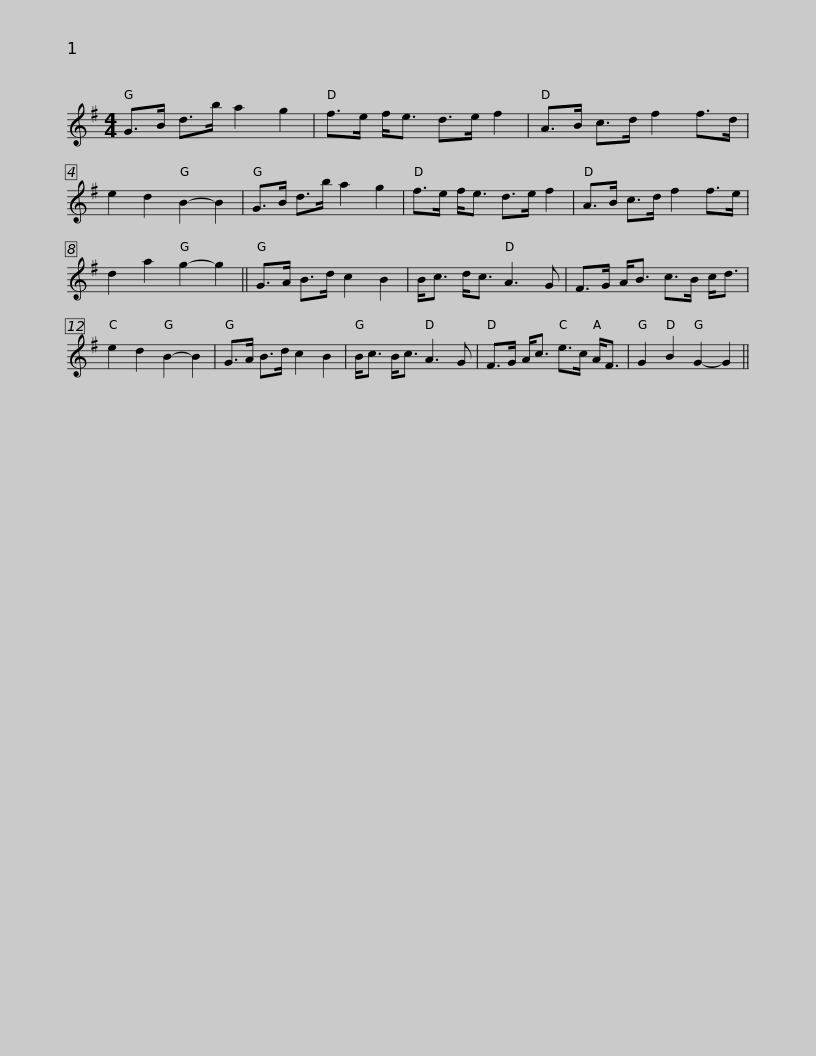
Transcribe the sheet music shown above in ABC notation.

X:1
L:1/8
M:4/4
I:linebreak $
K:G
V:1 treble
V:1
 G>B d>b a2 g2 | f>e f<e d>e f2 | A>B c>d f2 f>d | e2 d2 B2- B2 | G>B d>b a2 g2 | %5
 f>e f<e d>e f2 |$ A>B c>d f2 f>e | d2 a2 g2- g2 || G>A B>d c2 B2 | B<c d<c A3 G | %10
 F>G A<B c>B c<d | e2 d2 B2- B2 |$ G>A B>d c2 B2 | B<c B<c A3 G | F>G A<c e>c A<F | %15
 G2 B2 G2- G2 || %16
